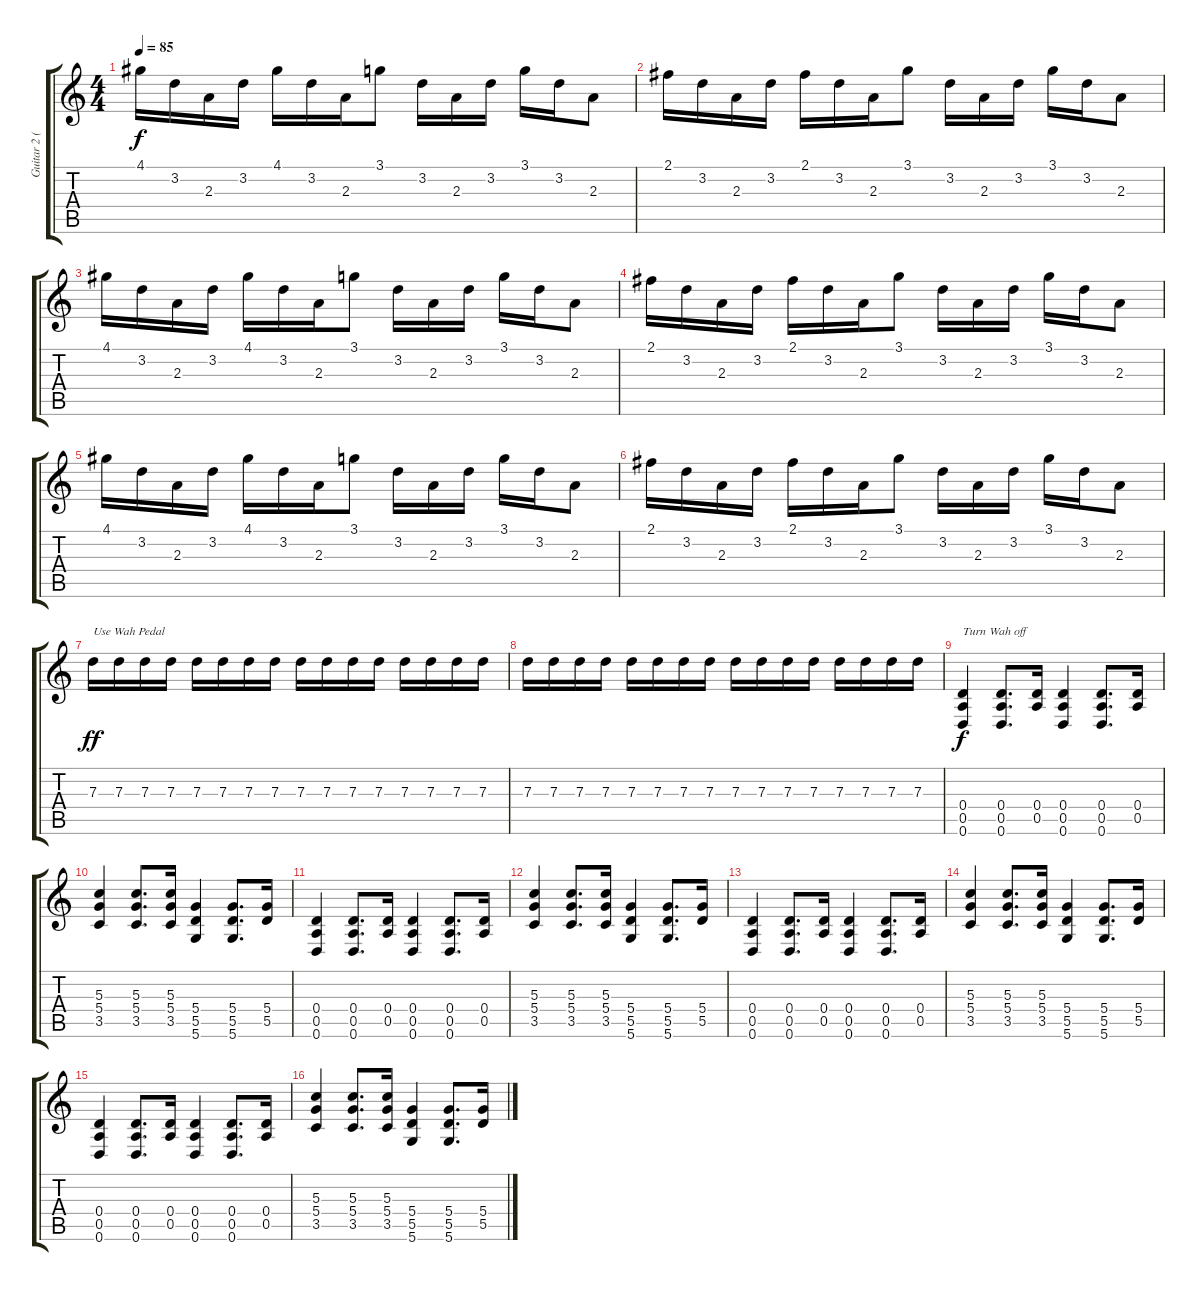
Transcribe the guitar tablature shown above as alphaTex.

\track ("Guitar 2 (Noel)" "Guitar 2 (") {instrument distortionguitar}
\staff {score tabs}
\tuning (E4 B3 G3 D3 A2 D2) {hide}
\ts (4 4)
\tempo 85
\clef g2
\ks c
4.1.16{dy f} 3.2.16 2.3.16 3.2.16 4.1.16 3.2.16 2.3.16 3.1.8 3.2.16 2.3.16 3.2.16 3.1.16 3.2.16 2.3.8 |
2.1.16 3.2.16 2.3.16 3.2.16 2.1.16 3.2.16 2.3.16 3.1.8 3.2.16 2.3.16 3.2.16 3.1.16 3.2.16 2.3.8 |
4.1.16 3.2.16 2.3.16 3.2.16 4.1.16 3.2.16 2.3.16 3.1.8 3.2.16 2.3.16 3.2.16 3.1.16 3.2.16 2.3.8 |
2.1.16 3.2.16 2.3.16 3.2.16 2.1.16 3.2.16 2.3.16 3.1.8 3.2.16 2.3.16 3.2.16 3.1.16 3.2.16 2.3.8 |
4.1.16 3.2.16 2.3.16 3.2.16 4.1.16 3.2.16 2.3.16 3.1.8 3.2.16 2.3.16 3.2.16 3.1.16 3.2.16 2.3.8 |
2.1.16 3.2.16 2.3.16 3.2.16 2.1.16 3.2.16 2.3.16 3.1.8 3.2.16 2.3.16 3.2.16 3.1.16 3.2.16 2.3.8 |
7.3.16{txt "Use Wah Pedal" dy ff volume 16} 7.3.16 7.3.16{balance 16} 7.3.16{balance 0} 7.3.16{balance 16} 7.3.16{balance 0} 7.3.16{balance 16} 7.3.16{balance 0} 7.3.16{balance 16} 7.3.16{balance 0} 7.3.16{balance 16} 7.3.16{balance 0} 7.3.16{balance 16} 7.3.16{balance 0} 7.3.16{balance 16} 7.3.16{balance 0} |
7.3.16 7.3.16 7.3.16{balance 16} 7.3.16{balance 0} 7.3.16{balance 16} 7.3.16{balance 0} 7.3.16{balance 16} 7.3.16{balance 0} 7.3.16{balance 16} 7.3.16{balance 0} 7.3.16{balance 16} 7.3.16{balance 0} 7.3.16{balance 16} 7.3.16{balance 0} 7.3.16{balance 16} 7.3.16{balance 0} |
(0.4 0.5 0.6).4{txt "Turn Wah off" dy f} (0.4 0.5 0.6).8{d} (0.4 0.5).16 (0.4 0.5 0.6).4 (0.4 0.5 0.6).8{d} (0.4 0.5).16 |
(5.3 5.4 3.5).4 (5.3 5.4 3.5).8{d} (5.3 5.4 3.5).16 (5.4 5.5 5.6).4 (5.4 5.5 5.6).8{d} (5.4 5.5).16 |
(0.4 0.5 0.6).4 (0.4 0.5 0.6).8{d} (0.4 0.5).16 (0.4 0.5 0.6).4 (0.4 0.5 0.6).8{d} (0.4 0.5).16 |
(5.3 5.4 3.5).4 (5.3 5.4 3.5).8{d} (5.3 5.4 3.5).16 (5.4 5.5 5.6).4 (5.4 5.5 5.6).8{d} (5.4 5.5).16 |
(0.4 0.5 0.6).4 (0.4 0.5 0.6).8{d} (0.4 0.5).16 (0.4 0.5 0.6).4 (0.4 0.5 0.6).8{d} (0.4 0.5).16 |
(5.3 5.4 3.5).4 (5.3 5.4 3.5).8{d} (5.3 5.4 3.5).16 (5.4 5.5 5.6).4 (5.4 5.5 5.6).8{d} (5.4 5.5).16 |
(0.4 0.5 0.6).4 (0.4 0.5 0.6).8{d} (0.4 0.5).16 (0.4 0.5 0.6).4 (0.4 0.5 0.6).8{d} (0.4 0.5).16 |
(5.3 5.4 3.5).4 (5.3 5.4 3.5).8{d} (5.3 5.4 3.5).16 (5.4 5.5 5.6).4 (5.4 5.5 5.6).8{d} (5.4 5.5).16
